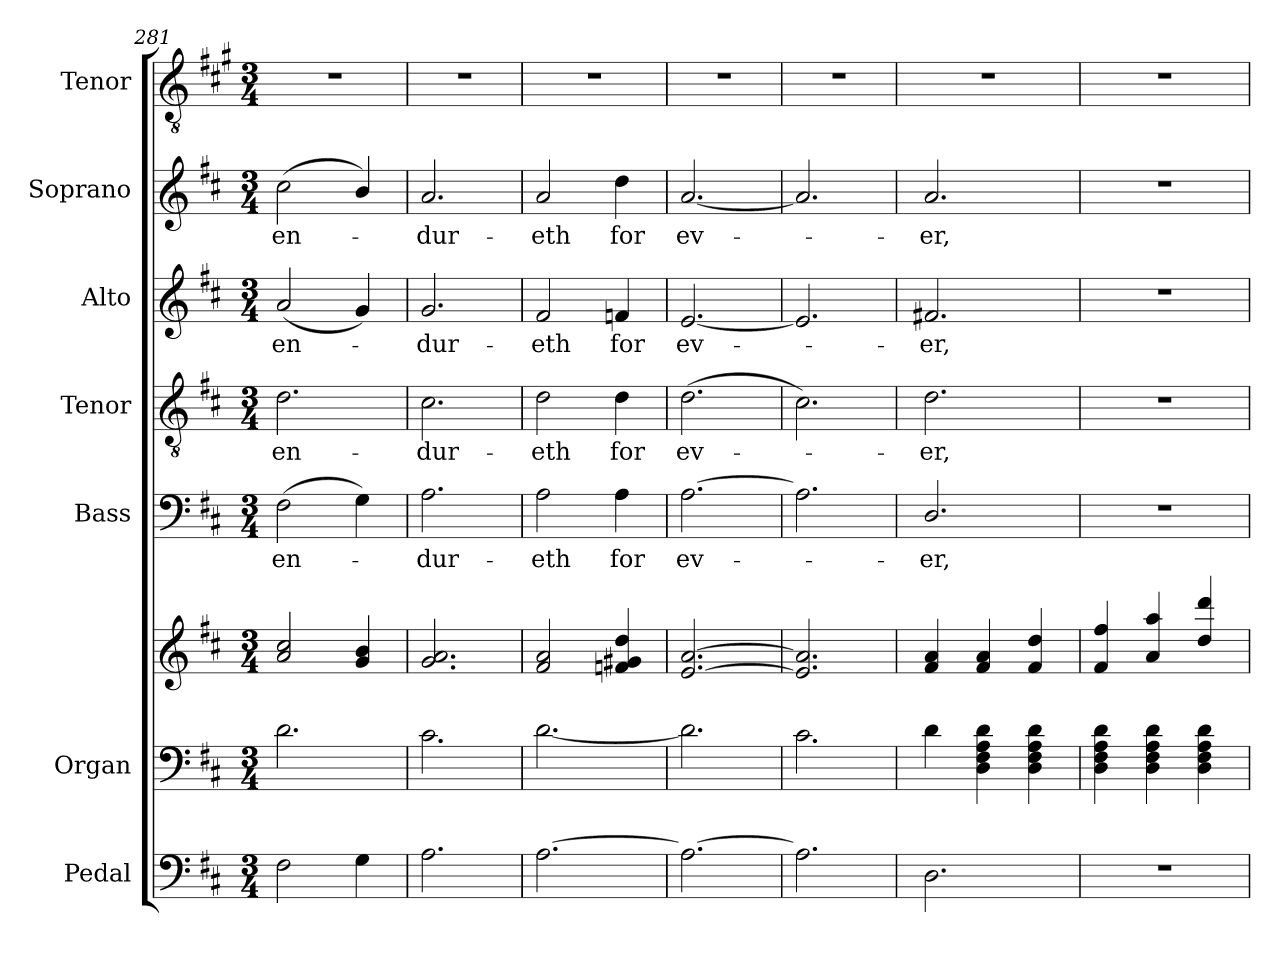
**kern	**kern	**kern	**kern	**text	**kern	**text	**kern	**text	**kern	**text	**kern
*part7	*part6	*part6	*part5	*part5	*part4	*part4	*part3	*part3	*part2	*part2	*part1
*staff8	*staff7	*staff6	*staff5	*staff5	*staff4	*staff4	*staff3	*staff3	*staff2	*staff2	*staff1
*I"Pedal	*I"Organ	*	*I"Bass	*	*I"Tenor	*	*I"Alto	*	*I"Soprano	*	*I"Tenor
*	*	*	*I'B	*	*I'T	*	*I'A	*	*I'S	*	*I'T
*clefF4	*clefF4	*clefG2	*clefF4	*	*clefGv2	*	*clefG2	*	*clefG2	*	*clefGv2
*k[f#c#]	*k[f#c#]	*k[f#c#]	*k[f#c#]	*	*k[f#c#]	*	*k[f#c#]	*	*k[f#c#]	*	*k[f#c#g#]
*D:	*D:	*D:	*D:	*	*D:	*	*D:	*	*D:	*	*A:
*M3/4	*M3/4	*M3/4	*M3/4	*	*M3/4	*	*M3/4	*	*M3/4	*	*M3/4
=281	=281	=281	=281	=281	=281	=281	=281	=281	=281	=281	=281
*	*	*^	*	*	*	*	*	*	*	*	*
!	!LO:N:vis=1	!	!LO:N:vis=1	!	!LO:LY:b	!	!LO:LY:b	!	!LO:LY:b	!	!LO:LY:b	!
*	*^	*	*	*	*	*	*	*	*	*	*	*
2F#	2.ryy	2.d\	2a 2cc#	2.ryy	(>2F#	en-	2.d	en-	(<2a	en-	(<2cc#	en-	2.r
4G	.	.	4g 4b	.	4G)	.	.	.	4g)	.	4b/)	.	.
=282	=282	=282	=282	=282	=282	=282	=282	=282	=282	=282	=282	=282	=282
!	!LO:N:vis=1	!	!	!LO:N:vis=1	!	!LO:LY:b	!	!LO:LY:b	!	!LO:LY:b	!	!LO:LY:b	!
2.A	2.ryy	2.c#\	2.g 2.a	2.ryy	2.A	dur-	2.c#	-dur-	2.g	dur-	2.a	dur-	2.r
=283	=283	=283	=283	=283	=283	=283	=283	=283	=283	=283	=283	=283	=283
!	!LO:N:vis=1	!	!	!LO:N:vis=1	!	!LO:LY:b	!	!LO:LY:b	!	!LO:LY:b	!	!LO:LY:b	!
[2.A	2.ryy	[2.d\	2f# 2a	2.ryy	2A	-eth	2d	-eth	2f#	-eth	2a	-eth	2.r
!	!	!	!	!	!	!LO:LY:b	!	!LO:LY:b	!	!LO:LY:b	!	!LO:LY:b	!
.	.	.	4fn 4g#X 4dd	.	4A	for	4d	for	4fn	for	4dd	for	.
=284	=284	=284	=284	=284	=284	=284	=284	=284	=284	=284	=284	=284	=284
!	!LO:N:vis=1	!	!	!LO:N:vis=1	!	!LO:LY:b	!	!LO:LY:b	!	!LO:LY:b	!	!LO:LY:b	!
2.A_	2.ryy	2.d\]	[2.e [2.a	2.ryy	[2.A	ev-	(>2.d	ev-	[2.e	ev-	[2.a	ev-	2.r
=285	=285	=285	=285	=285	=285	=285	=285	=285	=285	=285	=285	=285	=285
!	!LO:N:vis=1	!	!	!LO:N:vis=1	!	!	!	!	!	!	!	!	!
2.A]	2.ryy	2.c#\	2.e] 2.a]	2.ryy	2.A]	.	2.c#)	.	2.e]	.	2.a]	.	2.r
=286	=286	=286	=286	=286	=286	=286	=286	=286	=286	=286	=286	=286	=286
!	!LO:N:vis=1	!	!	!LO:N:vis=1	!	!LO:LY:b	!	!LO:LY:b	!	!LO:LY:b	!	!LO:LY:b	!
2.D	2.ryy	4d\	4f# 4a	2.ryy	2.D/	er,	2.d	er,	2.f#X	er,	2.a	er,	2.r
.	.	4D\ 4F#\ 4A\ 4d\	4f# 4a	.	.	.	.	.	.	.	.	.	.
.	.	4D\ 4F#\ 4A\ 4d\	4f# 4dd	.	.	.	.	.	.	.	.	.	.
=287	=287	=287	=287	=287	=287	=287	=287	=287	=287	=287	=287	=287	=287
!LO:N:vis=1	!LO:N:vis=1	!	!	!LO:N:vis=1	!LO:N:vis=1	!	!LO:N:vis=1	!	!LO:N:vis=1	!	!LO:N:vis=1	!	!
2.r	2.ryy	4D\ 4F#\ 4A\ 4d\	4f# 4ff#	2.ryy	2.r	.	2.r	.	2.r	.	2.r	.	2.r
.	.	4D\ 4F#\ 4A\ 4d\	4a 4aa	.	.	.	.	.	.	.	.	.	.
.	.	4D\ 4F#\ 4A\ 4d\	4dd 4ddd	.	.	.	.	.	.	.	.	.	.
*	*v	*v	*	*	*	*	*	*	*	*	*	*	*
*	*	*v	*v	*	*	*	*	*	*	*	*	*
=	=	=	=	=	=	=	=	=	=	=	=
*-	*-	*-	*-	*-	*-	*-	*-	*-	*-	*-	*-
